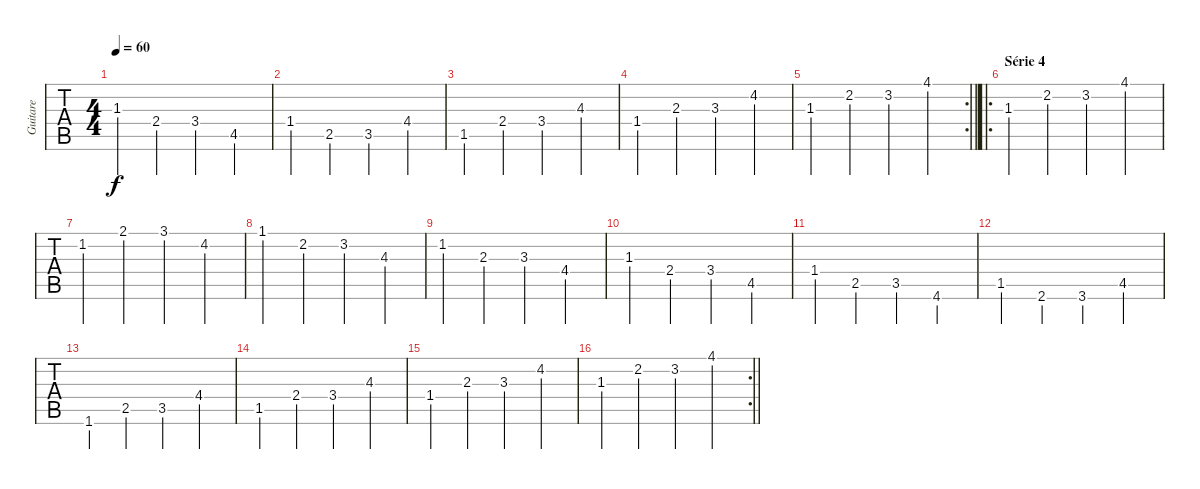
\track ("Guitare" "Guitare") {instrument acousticguitarsteel}
\staff {tabs}
\tuning (E4 B3 G3 D3 A2 E2) {hide}
\ts (4 4)
\tempo 60
\clef g2
\ks c
1.3.4{dy f} 2.4.4 3.4.4 4.5.4 |
1.4.4 2.5.4 3.5.4 4.4.4 |
1.5.4 2.4.4 3.4.4 4.3.4 |
1.4.4 2.3.4 3.3.4 4.2.4 |
\rc 2
\barLineRight lightlight
1.3.4 2.2.4 3.2.4 4.1.4 |
\ro
\section ("" "Série 4")
1.3.4 2.2.4 3.2.4 4.1.4 |
1.2.4 2.1.4 3.1.4 4.2.4 |
1.1.4 2.2.4 3.2.4 4.3.4 |
1.2.4 2.3.4 3.3.4 4.4.4 |
1.3.4 2.4.4 3.4.4 4.5.4 |
1.4.4 2.5.4 3.5.4 4.6.4 |
1.5.4 2.6.4 3.6.4 4.5.4 |
1.6.4 2.5.4 3.5.4 4.4.4 |
1.5.4 2.4.4 3.4.4 4.3.4 |
1.4.4 2.3.4 3.3.4 4.2.4 |
\rc 2
\barLineRight lightlight
1.3.4 2.2.4 3.2.4 4.1.4
